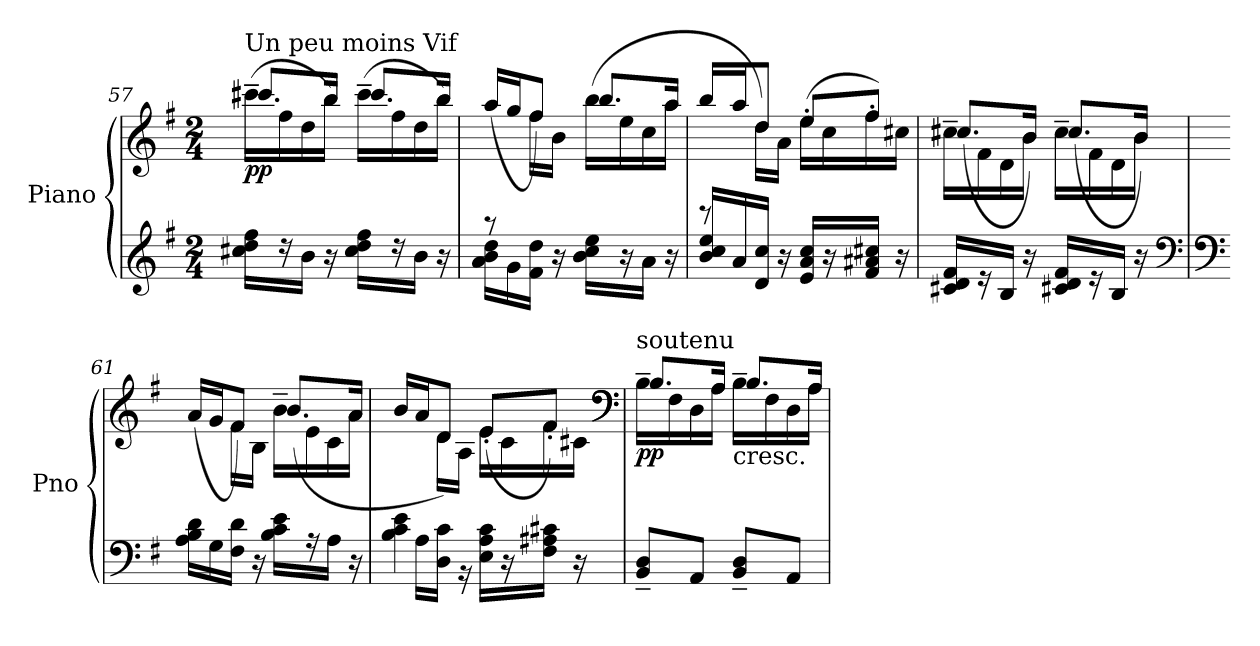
**kern	**kern	**dynam
*part1	*part1	*part1
*staff2	*staff1	*staff1/2
*I"Piano	*	*
*I'Pno	*	*
!!LO:LB:g=z
*clefG2	*clefG2	*
*k[f#]	*k[f#]	*
*G:	*G:	*
*M2/4	*M2/4	*
=57	=57	=57
*	*^	*
!	!LO:TX:a:t=Un peu moins Vif	!	!
!	!	!	!LO:DY:b
16cc#X\ 16dd\ 16ff#\LL	(16ccc#X~\LL	8.ccc#X/L	pp
16r	16ff#\	.	.
16b\JJ	16dd\	.	.
16r	16bb\JJ)	16bb/Jk	.
16cc#\ 16dd\ 16ff#\LL	(16ccc#~\LL	8.ccc#/L	.
16r	16ff#\	.	.
16b\JJ	16dd\	.	.
16r	16bb\JJ)	16bb/Jk	.
=58	=58	=58	=58
*^	*	*	*
8r	16a\ 16b\ 16dd\LL	(16aa/LL	8ryy	.
.	16g\	16gg/J	.	.
4.ryy	16f#\ 16dd\JJ	8ff#/J)	16ff#\LL	.
.	16r	.	16b\JJ	.
.	16b\ 16cc\ 16ee\LL	(16bb\LL	8.bb/L	.
.	16r	16ee\	.	.
.	16a\JJ	16cc\	.	.
.	16r	16aa\JJ	16aa/Jk	.
=59	=59	=59	=59	=59
8r	16b/ 16cc/ 16ee/LL	16bb/LL	8ryy	.
.	16a/	16aa/J	.	.
4.ryy	16d/ 16cc/JJ	8dd/J	16dd\LL)	.
.	16r	.	16a\JJ	.
.	16e/ 16a/ 16cc/LL	(16ee'\LL	8ee/L	.
.	16r	16cc\	.	.
.	16f#/ 16a#X/ 16cc#X/JJ	16ff#'\	8ff#/J)	.
.	16r	16cc#X\JJ	.	.
*v	*v	*	*	*
=60	=60	=60	=60
16c#X/ 16d/ 16f#/LL	16cc#~\LL	(8.cc#X/L	.
16r	16f#\	.	.
16B/JJ	16d\	.	.
16r	16b\JJ	16b/Jk)	.
16c#X/ 16d/ 16f#/LL	16cc#~\LL	(8.cc#/L	.
16r	16f#\	.	.
16B/JJ	16d\	.	.
16r	16b\JJ	16b/Jk)	.
*clefF4	*	*	*
!!LO:LB:g=z	!!
=61	=61	=61	=61
*clefF4	*	*	*
*^	*	*	*
8ryy	16A\ 16B\ 16d\LL	(16a/LL	8ryy	.
.	16G\	16g/J	.	.
4.ryy	16F#\ 16d\JJ	8f#/J)	16f#\LL	.
.	16r	.	16B\JJ	.
.	16B\ 16c\ 16e\LL	16b~\LL	(8.b/L	.
.	16rA	16e\	.	.
.	16A\JJ	16c\	.	.
.	16r	16a\JJ	16a/Jk	.
=62	=62	=62	=62	=62
*	*^	*	*	*
8ryy	4B\ 4c\ 4e\	16ryy	16b/LL	8ryy	.
.	.	16A\LL	16a/J	.	.
4.ryy	.	16D\ 16c\JJ	8d/J)	16d\LL	.
.	.	16r	.	16A\JJ	.
.	16E\ 16A\ 16c\LL	4ryy	16e\LL	(8e'/L	.
.	16r	.	16c\	.	.
.	16F#\ 16A#X\ 16c#X\JJ	.	16f#\	8f#'/J)	.
.	16r	.	16c#X\JJ	.	.
*v	*v	*v	*	*	*
*	*clefF4	*	*
=63	=63	=63	=63
*^	*	*	*
!	!	!LO:TX:a:t=soutenu	!	!
!	!	!	!	!LO:DY:b
*v	*v	*	*	*
8BB/~ 8D/~L	16B~\LL	8.B/L	pp
.	16F#\	.	.
8AA/J	16D\	.	.
.	16A\JJ	16A/Jk	.
!	!LO:TX:b:t=cresc.	!	!
8BB/~ 8D/~L	16B~\LL	8.B/L	.
.	16F#\	.	.
8AA/J	16D\	.	.
.	16A\JJ	16A/Jk	.
*	*v	*v	*
=	=	=
*-	*-	*-
